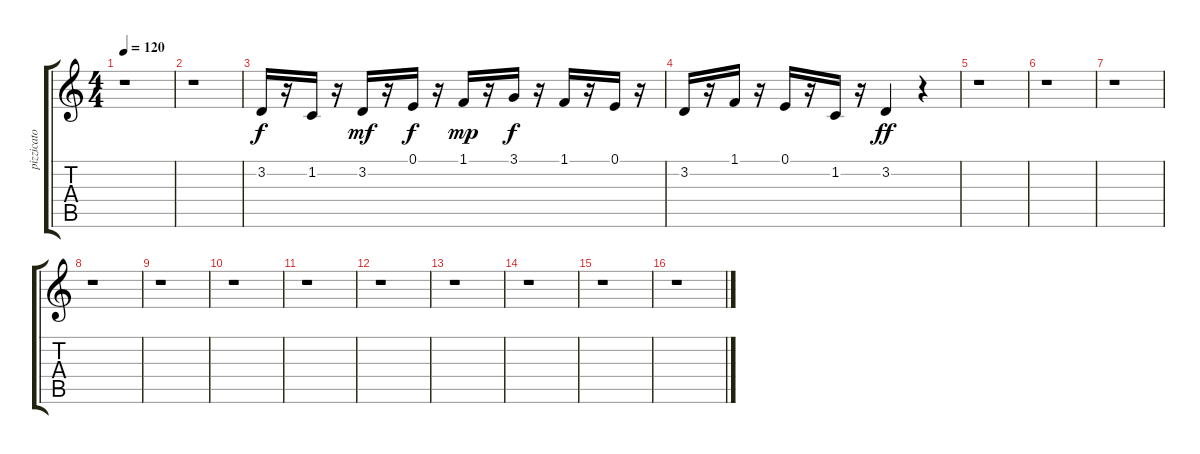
\track ("pizzicato" "pizzicato") {instrument pizzicatostrings}
\staff {score tabs}
\tuning (E4 B3 G3 D3 A2 E2) {hide}
\ts (4 4)
\tempo 120
\clef g2
\ks c
r.1{dy f} |
r.1 |
3.2.16 r.16 1.2.16 r.16 3.2.16{dy mf} r.16 0.1.16{dy f} r.16 1.1.16{dy mp} r.16 3.1.16{dy f} r.16 1.1.16 r.16 0.1.16 r.16 |
3.2.16 r.16 1.1.16 r.16 0.1.16 r.16 1.2.16 r.16 3.2.4{dy ff} r.4 |
r.1 |
r.1 |
r.1 |
r.1 |
r.1 |
r.1 |
r.1 |
r.1 |
r.1 |
r.1 |
r.1 |
r.1
